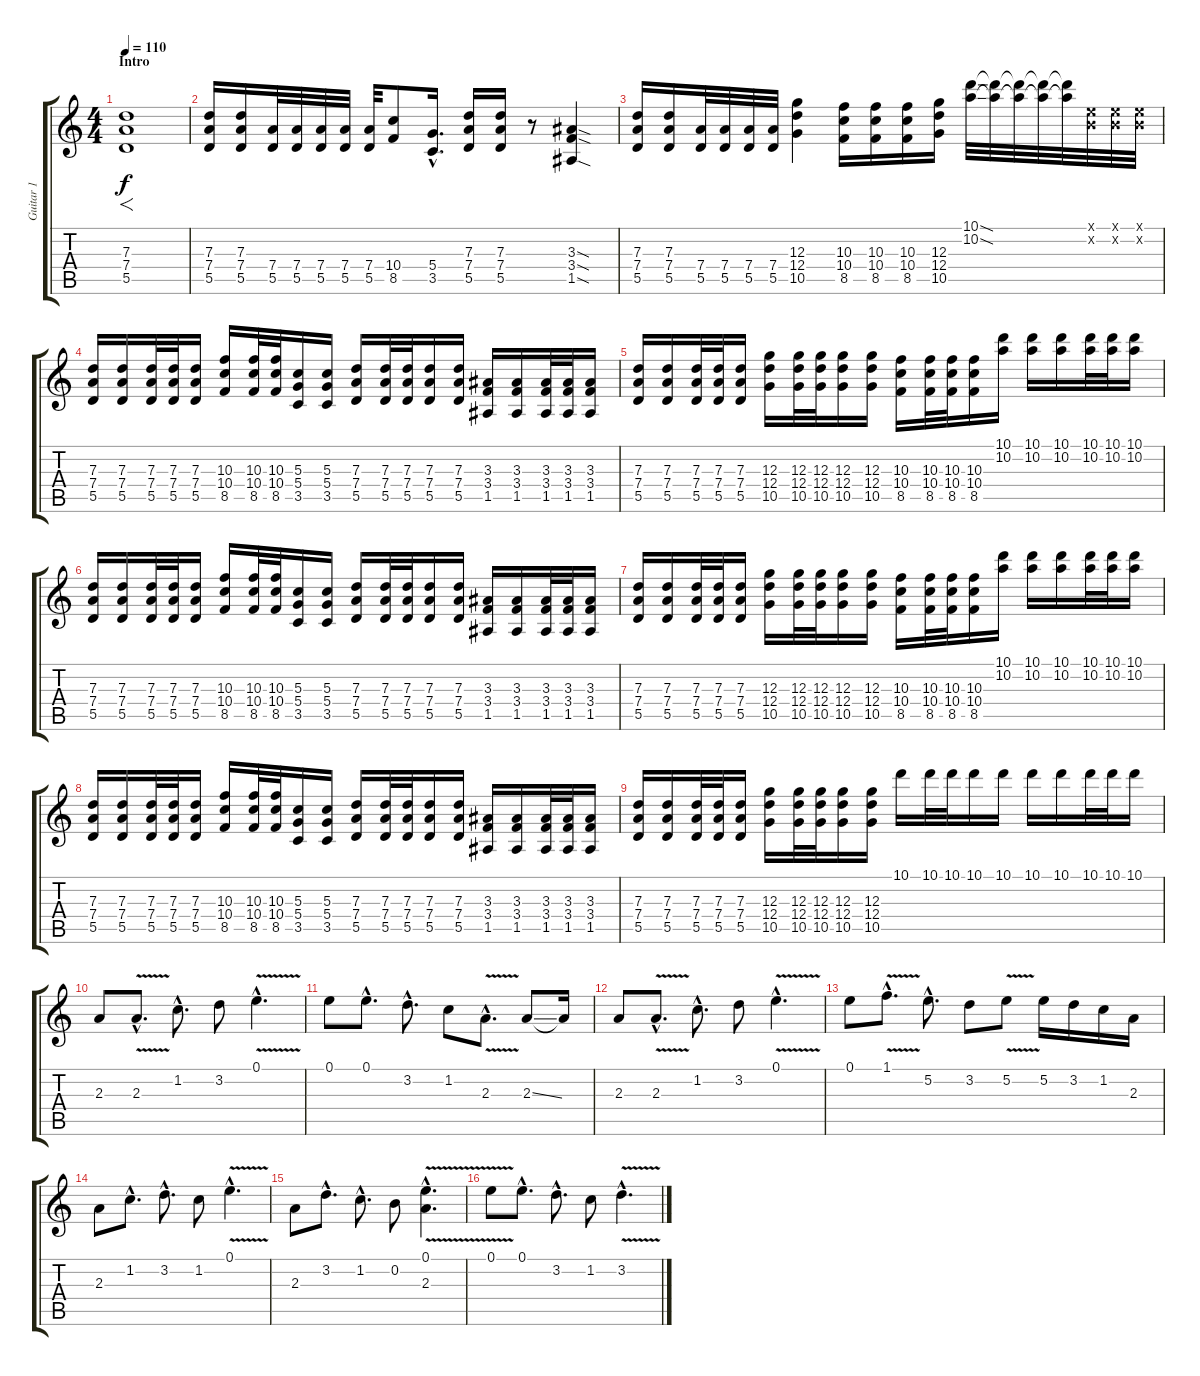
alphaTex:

\track ("Guitar 1" "Guitar 1") {instrument distortionguitar}
\staff {score tabs}
\tuning (E4 B3 G3 D3 A2 E2) {hide}
\ts (4 4)
\section ("" "Intro")
\tempo 110
\clef g2
\ks c
(7.3 7.4 5.5).1{f dy f instrument distortionguitar} |
(7.3 7.4 5.5).16 (7.3 7.4 5.5).16 (7.4 5.5).32 (7.4 5.5).32 (7.4 5.5).32 (7.4 5.5).32 (7.4 5.5).32 (10.4 8.5).8 (5.4{hac} 3.5{hac}).16{d} (7.3 7.4 5.5).16 (7.3 7.4 5.5).16 r.8 (3.3{sod} 3.4{sod} 1.5{sod}).4 |
(7.3 7.4 5.5).16 (7.3 7.4 5.5).16 (7.4 5.5).32 (7.4 5.5).32 (7.4 5.5).32 (7.4 5.5).32 (12.3 12.4 10.5).4 (10.3 10.4 8.5).16 (10.3 10.4 8.5).16 (10.3 10.4 8.5).16 (12.3 12.4 10.5).16 (10.1{ss} 10.2{ss}).32 (10.1{t} 10.2{t}).32 (10.1{t} 10.2{t}).32 (10.1{t} 10.2{t}).32 (10.1{t} 10.2{t}).32 (0.1{x} 0.2{x}).32 (0.1{x} 0.2{x}).32 (0.1{x} 0.2{x}).32 |
(7.3 7.4 5.5).16 (7.3 7.4 5.5).16 (7.3 7.4 5.5).32 (7.3 7.4 5.5).32 (7.3 7.4 5.5).16 (10.3 10.4 8.5).16 (10.3 10.4 8.5).32 (10.3 10.4 8.5).32 (5.3 5.4 3.5).16 (5.3 5.4 3.5).16 (7.3 7.4 5.5).16 (7.3 7.4 5.5).32 (7.3 7.4 5.5).32 (7.3 7.4 5.5).16 (7.3 7.4 5.5).16 (3.3 3.4 1.5).16 (3.3 3.4 1.5).16 (3.3 3.4 1.5).32 (3.3 3.4 1.5).32 (3.3 3.4 1.5).16 |
(7.3 7.4 5.5).16 (7.3 7.4 5.5).16 (7.3 7.4 5.5).32 (7.3 7.4 5.5).32 (7.3 7.4 5.5).16 (12.3 12.4 10.5).16 (12.3 12.4 10.5).32 (12.3 12.4 10.5).32 (12.3 12.4 10.5).16 (12.3 12.4 10.5).16 (10.3 10.4 8.5).16 (10.3 10.4 8.5).32 (10.3 10.4 8.5).32 (10.3 10.4 8.5).16 (10.1 10.2).16 (10.1 10.2).16 (10.1 10.2).16 (10.1 10.2).32 (10.1 10.2).32 (10.1 10.2).16 |
(7.3 7.4 5.5).16 (7.3 7.4 5.5).16 (7.3 7.4 5.5).32 (7.3 7.4 5.5).32 (7.3 7.4 5.5).16 (10.3 10.4 8.5).16 (10.3 10.4 8.5).32 (10.3 10.4 8.5).32 (5.3 5.4 3.5).16 (5.3 5.4 3.5).16 (7.3 7.4 5.5).16 (7.3 7.4 5.5).32 (7.3 7.4 5.5).32 (7.3 7.4 5.5).16 (7.3 7.4 5.5).16 (3.3 3.4 1.5).16 (3.3 3.4 1.5).16 (3.3 3.4 1.5).32 (3.3 3.4 1.5).32 (3.3 3.4 1.5).16 |
(7.3 7.4 5.5).16 (7.3 7.4 5.5).16 (7.3 7.4 5.5).32 (7.3 7.4 5.5).32 (7.3 7.4 5.5).16 (12.3 12.4 10.5).16 (12.3 12.4 10.5).32 (12.3 12.4 10.5).32 (12.3 12.4 10.5).16 (12.3 12.4 10.5).16 (10.3 10.4 8.5).16 (10.3 10.4 8.5).32 (10.3 10.4 8.5).32 (10.3 10.4 8.5).16 (10.1 10.2).16 (10.1 10.2).16 (10.1 10.2).16 (10.1 10.2).32 (10.1 10.2).32 (10.1 10.2).16 |
(7.3 7.4 5.5).16 (7.3 7.4 5.5).16 (7.3 7.4 5.5).32 (7.3 7.4 5.5).32 (7.3 7.4 5.5).16 (10.3 10.4 8.5).16 (10.3 10.4 8.5).32 (10.3 10.4 8.5).32 (5.3 5.4 3.5).16 (5.3 5.4 3.5).16 (7.3 7.4 5.5).16 (7.3 7.4 5.5).32 (7.3 7.4 5.5).32 (7.3 7.4 5.5).16 (7.3 7.4 5.5).16 (3.3 3.4 1.5).16 (3.3 3.4 1.5).16 (3.3 3.4 1.5).32 (3.3 3.4 1.5).32 (3.3 3.4 1.5).16 |
(7.3 7.4 5.5).16 (7.3 7.4 5.5).16 (7.3 7.4 5.5).32 (7.3 7.4 5.5).32 (7.3 7.4 5.5).16 (12.3 12.4 10.5).16 (12.3 12.4 10.5).32 (12.3 12.4 10.5).32 (12.3 12.4 10.5).16 (12.3 12.4 10.5).16 10.1.16 10.1.32 10.1.32 10.1.16 10.1.16 10.1.16 10.1.16 10.1.32 10.1.32 10.1.16 |
2.3.8 2.3{v hac}.8{d} 1.2{hac}.8{d} 3.2.8 0.1{v hac}.4{d} |
0.1.8 0.1{hac}.8{d} 3.2{hac}.8{d} 1.2.8 2.3{v hac}.8{d} 2.3{ss}.8 2.3{t}.16 |
2.3.8 2.3{v hac}.8{d} 1.2{hac}.8{d} 3.2.8 0.1{v hac}.4{d} |
0.1.8 1.1{v hac}.8{d} 5.2{hac}.8{d} 3.2.8 5.2{v}.8 5.2.16 3.2.16 1.2.16 2.3.16 |
2.3.8 1.2{hac}.8{d} 3.2{hac}.8{d} 1.2.8 0.1{v hac}.4{d} |
2.3.8 3.2{hac}.8{d} 1.2{hac}.8{d} 0.2.8 (0.1{v hac} 2.3{v hac}).4{d} |
0.1{v}.8 0.1{hac}.8{d} 3.2{hac}.8{d} 1.2.8 3.2{v hac}.4{d}
